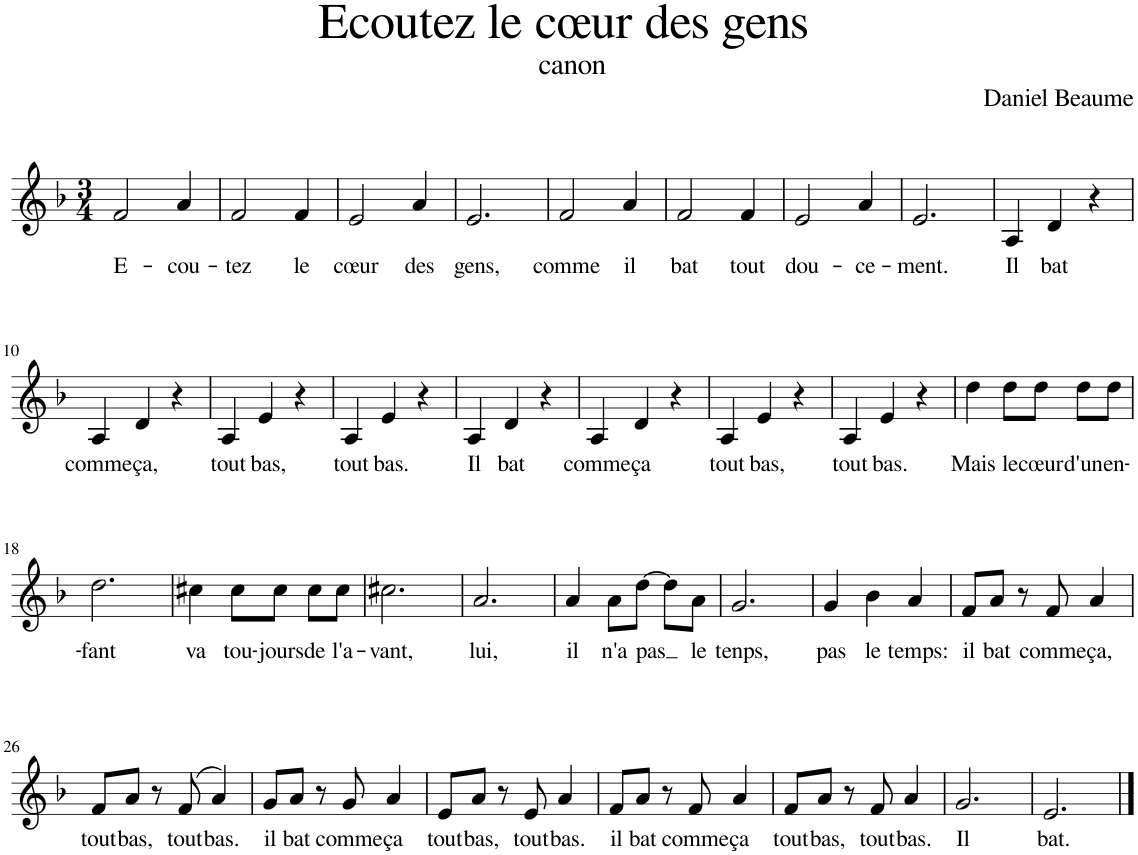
**kern	**text
*part1	*part1
*staff1	*staff1
*I"Piano	*
*I'Pno.	*
*clefG2	*
*k[b-]	*
*M3/4	*
=1	=1
!	!LO:LY:b
2f/	E-
!	!LO:LY:b
4a/	-cou-
=2	=2
!	!LO:LY:b
2f/	-tez
!	!LO:LY:b
4f/	le
=3	=3
!	!LO:LY:b
2e/	cœur
!	!LO:LY:b
4a/	des
=4	=4
!	!LO:LY:b
2.e/	gens,
=5	=5
!	!LO:LY:b
2f/	comme
!	!LO:LY:b
4a/	il
=6	=6
!	!LO:LY:b
2f/	bat
!	!LO:LY:b
4f/	tout
=7	=7
!	!LO:LY:b
2e/	dou-
!	!LO:LY:b
4a/	-ce-
=8	=8
!	!LO:LY:b
2.e/	-ment.
=9	=9
!	!LO:LY:b
4A/	Il
!	!LO:LY:b
4d/	bat
4r	.
!!LO:LB:g=z
=10	=10
!	!LO:LY:b
4A/	comme
!	!LO:LY:b
4d/	ça,
4r	.
=11	=11
!	!LO:LY:b
4A/	tout
!	!LO:LY:b
4e/	bas,
4r	.
=12	=12
!	!LO:LY:b
4A/	tout
!	!LO:LY:b
4e/	bas.
4r	.
=13	=13
!	!LO:LY:b
4A/	Il
!	!LO:LY:b
4d/	bat
4r	.
=14	=14
!	!LO:LY:b
4A/	comme
!	!LO:LY:b
4d/	ça
4r	.
=15	=15
!	!LO:LY:b
4A/	tout
!	!LO:LY:b
4e/	bas,
4r	.
=16	=16
!	!LO:LY:b
4A/	tout
!	!LO:LY:b
4e/	bas.
4r	.
=17	=17
!	!LO:LY:b
4dd\	Mais
!	!LO:LY:b
8dd\L	le
!	!LO:LY:b
8dd\J	cœur
!	!LO:LY:b
8dd\L	d'un
!	!LO:LY:b
8dd\J	en-
!!LO:LB:g=z
=18	=18
!	!LO:LY:b
2.dd\	-fant
=19	=19
!	!LO:LY:b
4cc#X\	va
!	!LO:LY:b
8cc#\L	tou-
!	!LO:LY:b
8cc#\J	-jours
!	!LO:LY:b
8cc#\L	de
!	!LO:LY:b
8cc#\J	l'a-
=20	=20
!	!LO:LY:b
2.cc#X\	-vant,
=21	=21
!	!LO:LY:b
2.a/	lui,
=22	=22
!	!LO:LY:b
4a/	il
!	!LO:LY:b
8a\L	n'a
!	!LO:LY:b
[>8dd\J	pas
8dd\L]	.
!	!LO:LY:b
8a\J	le
=23	=23
!	!LO:LY:b
2.g/	tenps,
=24	=24
!	!LO:LY:b
4g/	pas
!	!LO:LY:b
4b-\	le
!	!LO:LY:b
4a/	temps:
=25	=25
!	!LO:LY:b
8f/L	il
!	!LO:LY:b
8a/J	bat
8r	.
!	!LO:LY:b
8f/	comme
!	!LO:LY:b
4a/	ça,
!!LO:LB:g=z
=26	=26
!	!LO:LY:b
8f/L	tout
!	!LO:LY:b
8a/J	bas,
8r	.
!	!LO:LY:b
(>8f/	tout
!	!LO:LY:b
4a/)	bas.
=27	=27
!	!LO:LY:b
8g/L	il
!	!LO:LY:b
8a/J	bat
8r	.
!	!LO:LY:b
8g/	comme
!	!LO:LY:b
4a/	ça
=28	=28
!	!LO:LY:b
8e/L	tout
!	!LO:LY:b
8a/J	bas,
8r	.
!	!LO:LY:b
8e/	tout
!	!LO:LY:b
4a/	bas.
=29	=29
!	!LO:LY:b
8f/L	il
!	!LO:LY:b
8a/J	bat
8r	.
!	!LO:LY:b
8f/	comme
!	!LO:LY:b
4a/	ça
=30	=30
!	!LO:LY:b
8f/L	tout
!	!LO:LY:b
8a/J	bas,
8r	.
!	!LO:LY:b
8f/	tout
!	!LO:LY:b
4a/	bas.
=31	=31
!	!LO:LY:b
2.g/	Il
=32	=32
!	!LO:LY:b
2.e/	bat.
==	==
*-	*-
